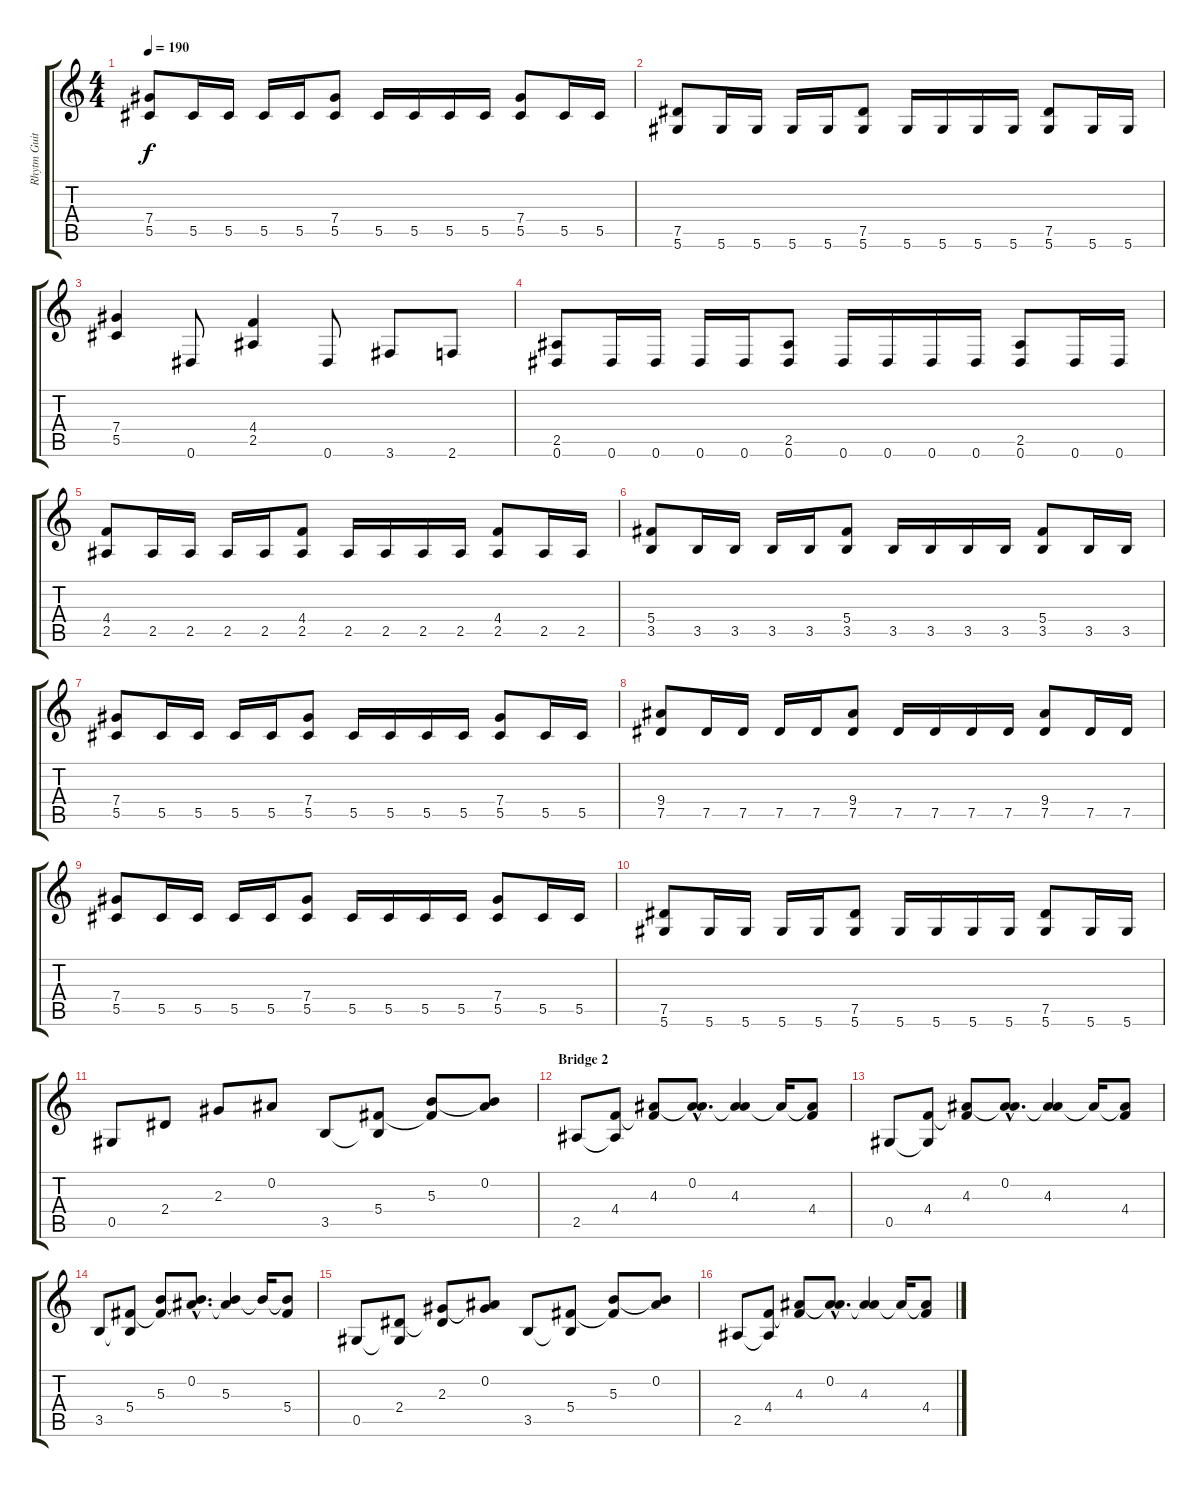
\track ("Rhytm Guitar" "Rhytm Guit") {instrument distortionguitar}
\staff {score tabs}
\tuning (Eb4 Bb3 Gb3 Db3 Ab2 Eb2) {hide}
\ts (4 4)
\tempo 190
\clef g2
\ks c
(7.4 5.5).8{dy f} 5.5.16 5.5.16 5.5.16 5.5.16 (7.4 5.5).8 5.5.16 5.5.16 5.5.16 5.5.16 (7.4 5.5).8 5.5.16 5.5.16 |
(7.5 5.6).8 5.6.16 5.6.16 5.6.16 5.6.16 (7.5 5.6).8 5.6.16 5.6.16 5.6.16 5.6.16 (7.5 5.6).8 5.6.16 5.6.16 |
(7.4 5.5).4 0.6.8 (4.4 2.5).4 0.6.8 3.6.8 2.6.8 |
(2.5 0.6).8 0.6.16 0.6.16 0.6.16 0.6.16 (2.5 0.6).8 0.6.16 0.6.16 0.6.16 0.6.16 (2.5 0.6).8 0.6.16 0.6.16 |
(4.4 2.5).8 2.5.16 2.5.16 2.5.16 2.5.16 (4.4 2.5).8 2.5.16 2.5.16 2.5.16 2.5.16 (4.4 2.5).8 2.5.16 2.5.16 |
(5.4 3.5).8 3.5.16 3.5.16 3.5.16 3.5.16 (5.4 3.5).8 3.5.16 3.5.16 3.5.16 3.5.16 (5.4 3.5).8 3.5.16 3.5.16 |
(7.4 5.5).8 5.5.16 5.5.16 5.5.16 5.5.16 (7.4 5.5).8 5.5.16 5.5.16 5.5.16 5.5.16 (7.4 5.5).8 5.5.16 5.5.16 |
(9.4 7.5).8 7.5.16 7.5.16 7.5.16 7.5.16 (9.4 7.5).8 7.5.16 7.5.16 7.5.16 7.5.16 (9.4 7.5).8 7.5.16 7.5.16 |
(7.4 5.5).8 5.5.16 5.5.16 5.5.16 5.5.16 (7.4 5.5).8 5.5.16 5.5.16 5.5.16 5.5.16 (7.4 5.5).8 5.5.16 5.5.16 |
(7.5 5.6).8 5.6.16 5.6.16 5.6.16 5.6.16 (7.5 5.6).8 5.6.16 5.6.16 5.6.16 5.6.16 (7.5 5.6).8 5.6.16 5.6.16 |
0.5.8 2.4.8 2.3.8 0.2.8 3.5.8 (5.4 3.5{t}).8 (5.3 5.4{t}).8 (0.2 5.3{t}).8 |
\section ("" "Bridge 2")
2.5.8 (4.4 2.5{t}).8 (4.3 4.4{t}).8 (0.2{hac} 4.3{hac t}).8{d} (0.2{t} 4.3).4 4.3{t}.16 (4.3{t} 4.4).8 |
0.5.8 (4.4 0.5{t}).8 (4.3 4.4{t}).8 (0.2{hac} 4.3{hac t}).8{d} (0.2{t} 4.3).4 4.3{t}.16 (4.3{t} 4.4).8 |
3.5.8 (5.4 3.5{t}).8 (5.3 5.4{t}).8 (0.2{hac} 5.3{hac t}).8{d} (0.2{t} 5.3).4 5.3{t}.16 (5.3{t} 5.4).8 |
0.5.8 (2.4 0.5{t}).8 (2.3 2.4{t}).8 (0.2 2.3{t}).8 3.5.8 (5.4 3.5{t}).8 (5.3 5.4{t}).8 (0.2 5.3{t}).8 |
2.5.8 (4.4 2.5{t}).8 (4.3 4.4{t}).8 (0.2{hac} 4.3{hac t}).8{d} (0.2{t} 4.3).4 4.3{t}.16 (4.3{t} 4.4).8
